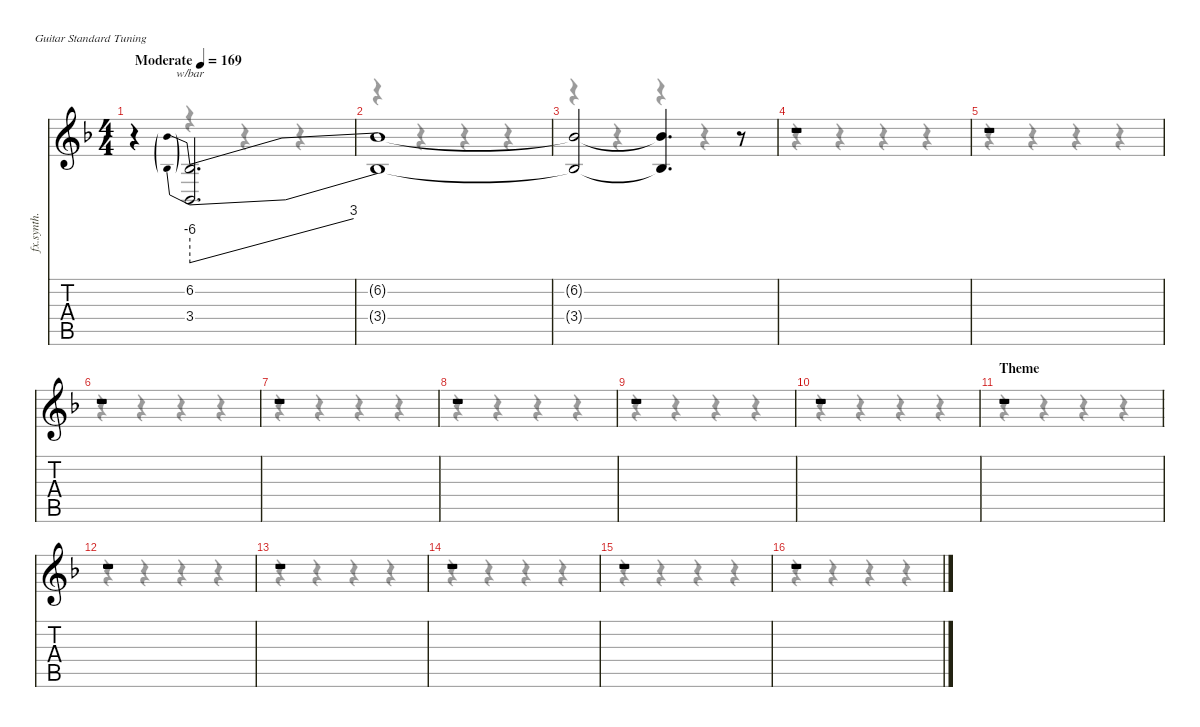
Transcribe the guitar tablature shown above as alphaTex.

\defaultSystemsLayout 4
\hideDynamics
\bracketExtendMode nobrackets
\otherSystemsTrackNameOrientation horizontal
\track ("Airplane" "fx.synth.") {instrument helicopter}
\staff {score tabs}
\tuning (E4 B3 G3 D3 A2 E2)
\displaytranspose 5
\voice
\ts (4 4)
\beaming (8 2 2 2 2)
\tempo (169 "Moderate")
\clef g2
\ks f
r.4{dy mf instrument helicopter} (6.2{acc b} 3.4{acc b}).2{d tbe (predivedive default 0 -24 60 12)} |
(6.2{t acc b} 3.4{t acc b}).1{dy f} |
(6.2{t acc b} 3.4{t acc b}).2 (6.2{t acc b} 3.4{t acc b}).4{d} r.8 |
r.1 |
r.1 |
r.1 |
r.1 |
r.1 |
r.1 |
r.1 |
\section ("" "Theme")
r.1 |
r.1 |
r.1 |
r.1 |
r.1 |
r.1
\voice
\clef g2
\ottava regular
\simile none
\ks f
r.4{dy mf} r.4 r.4 r.4 |
r.4 r.4 r.4 r.4 |
r.4 r.4 r.4 r.4 |
r.4 r.4 r.4 r.4 |
r.4 r.4 r.4 r.4 |
r.4 r.4 r.4 r.4 |
r.4 r.4 r.4 r.4 |
r.4 r.4 r.4 r.4 |
r.4 r.4 r.4 r.4 |
r.4 r.4 r.4 r.4 |
r.4 r.4 r.4 r.4 |
r.4 r.4 r.4 r.4 |
r.4 r.4 r.4 r.4 |
r.4 r.4 r.4 r.4 |
r.4 r.4 r.4 r.4 |
r.4 r.4 r.4 r.4
